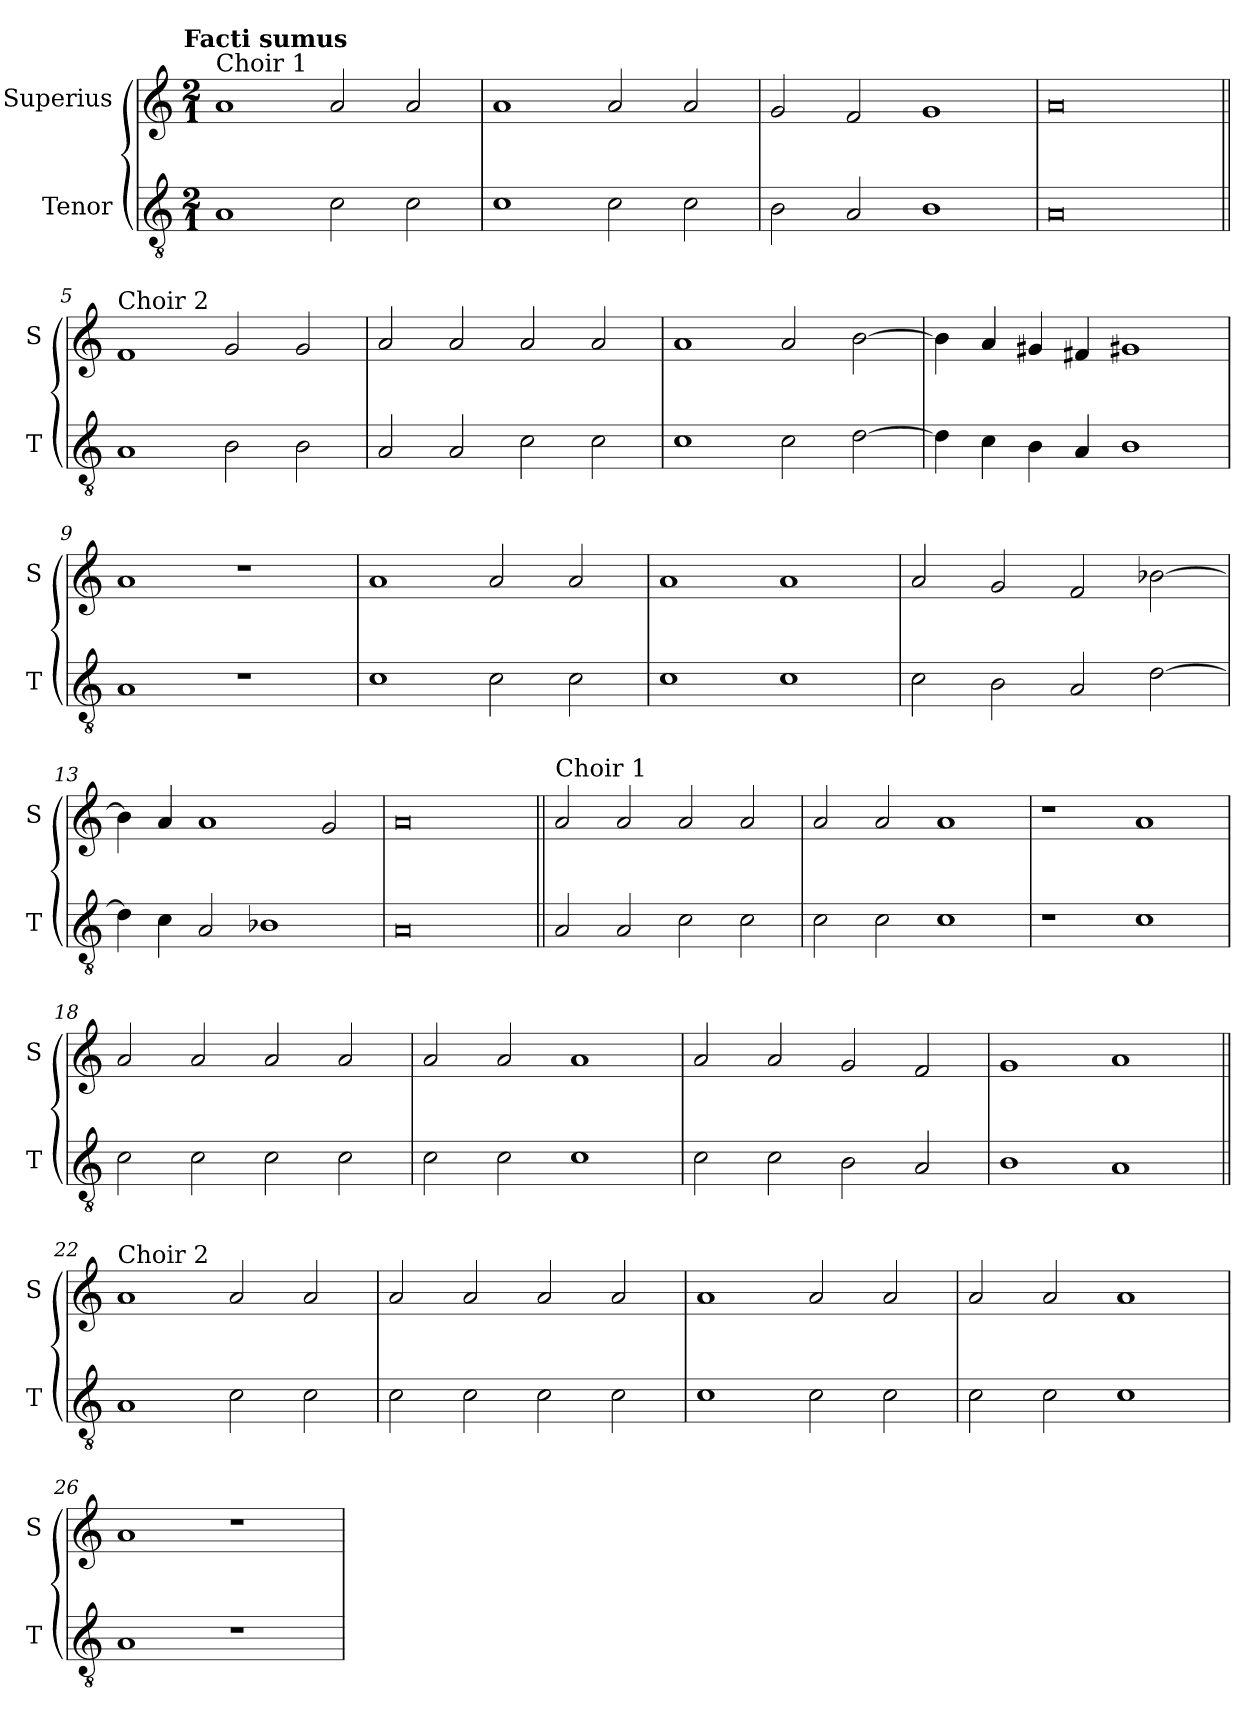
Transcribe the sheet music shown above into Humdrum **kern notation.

**kern	**kern
*part2	*part1
*staff2	*staff1
*I"Tenor	*I"Superius
*I'T	*I'S
*clefGv2	*clefG2
*k[]	*k[]
!!LO:TX:omd:t=Facti sumus
*M2/1	*M2/1
=1	=1
!	!LO:TX:a:t=Choir 1
1A	1a
2c\	2a/
2c\	2a/
=2	=2
1c	1a
2c\	2a/
2c\	2a/
=3	=3
2B\	2g/
2A/	2f/
1B	1g
=4	=4
0A	0a
=5||	=5||
!	!LO:TX:a:t=Choir 2
1A	1f
2B\	2g/
2B\	2g/
=6	=6
2A/	2a/
2A/	2a/
2c\	2a/
2c\	2a/
=7	=7
1c	1a
2c\	2a/
[2d\	[2b\
=8	=8
4d\]	4b\]
4c\	4a/
4B\	4g#X/
4A/	4f#X/
1B	1g#X
=9	=9
1A	1a
1r	1r
=10	=10
1c	1a
2c\	2a/
2c\	2a/
=11	=11
1c	1a
1c	1a
=12	=12
2c\	2a/
2B\	2g/
2A/	2f/
[2d\	[2b-X\
=13	=13
4d\]	4b-\]
4c\	4a/
2A/	1a
1B-X	.
.	2g/
=14	=14
0A	0a
=15||	=15||
!	!LO:TX:a:t=Choir 1
2A/	2a/
2A/	2a/
2c\	2a/
2c\	2a/
=16	=16
2c\	2a/
2c\	2a/
1c	1a
=17	=17
1r	1r
1c	1a
=18	=18
2c\	2a/
2c\	2a/
2c\	2a/
2c\	2a/
=19	=19
2c\	2a/
2c\	2a/
1c	1a
=20	=20
2c\	2a/
2c\	2a/
2B\	2g/
2A/	2f/
=21	=21
1B	1g
1A	1a
=22||	=22||
!	!LO:TX:a:t=Choir 2
1A	1a
2c\	2a/
2c\	2a/
=23	=23
2c\	2a/
2c\	2a/
2c\	2a/
2c\	2a/
=24	=24
1c	1a
2c\	2a/
2c\	2a/
=25	=25
2c\	2a/
2c\	2a/
1c	1a
=26	=26
1A	1a
1r	1r
=	=
*-	*-
